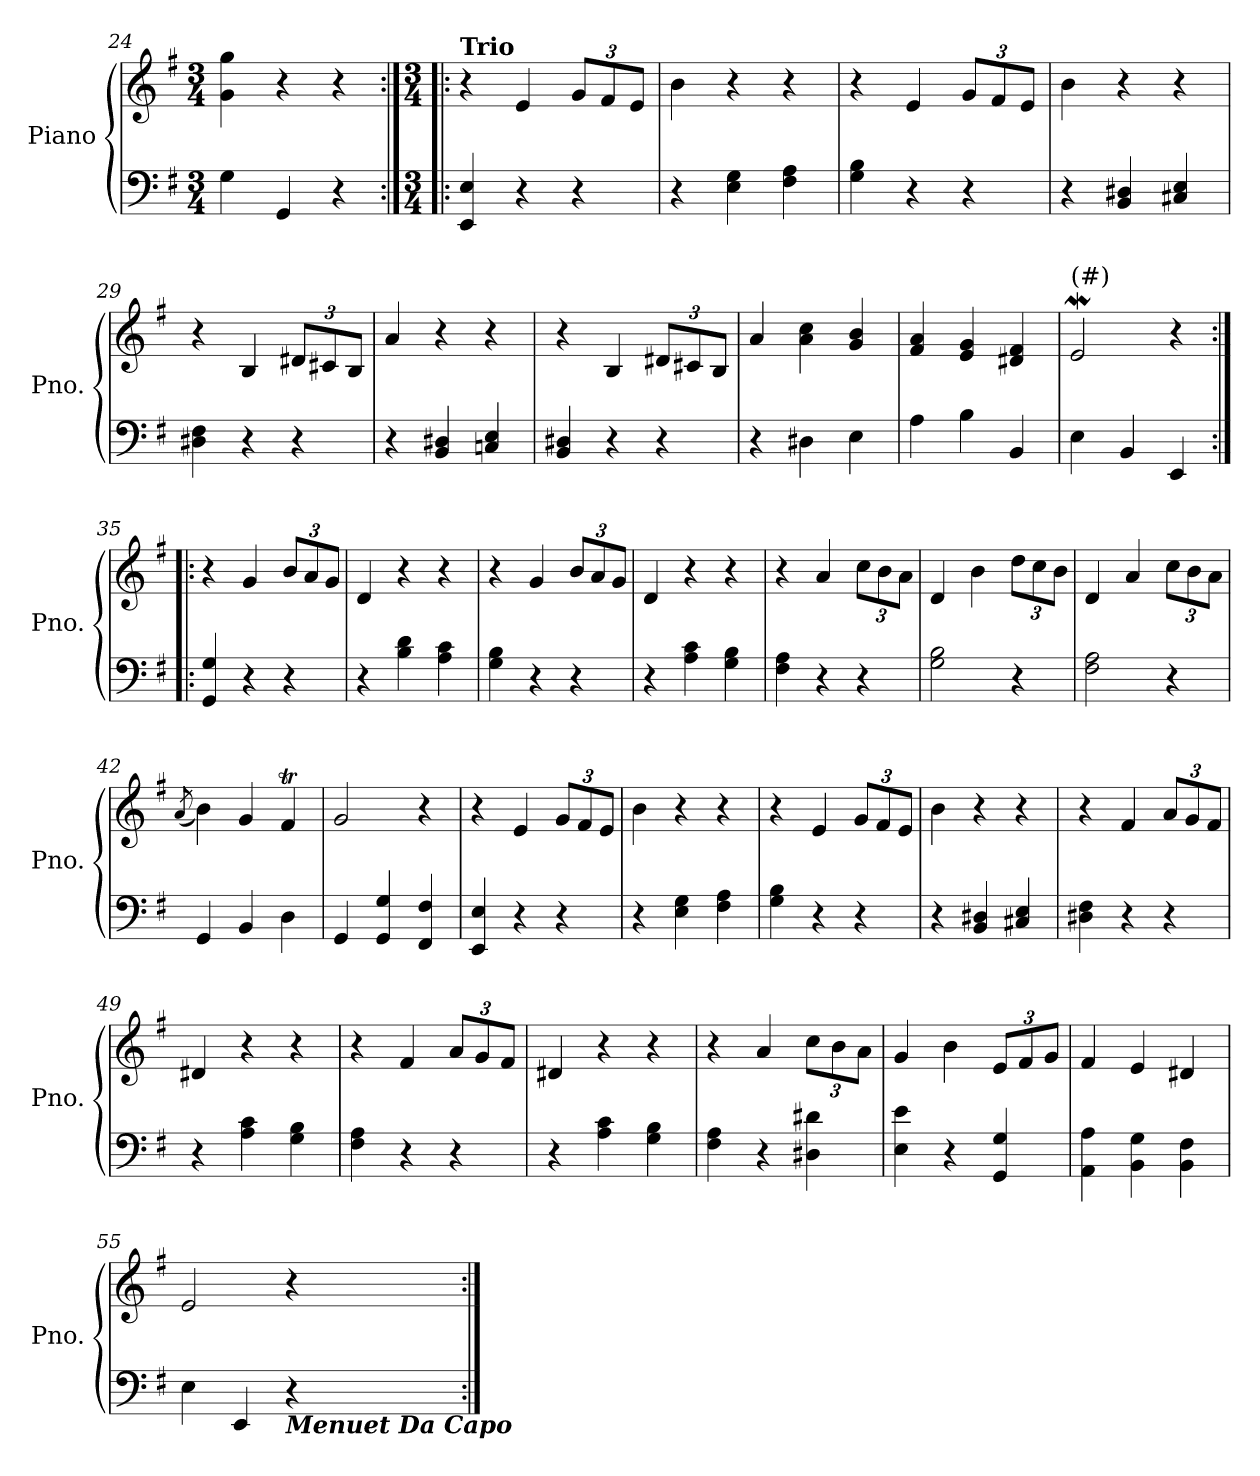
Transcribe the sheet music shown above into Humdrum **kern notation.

**kern	**kern	**dynam
*part1	*part1	*part1
*staff2	*staff1	*staff1/2
*I"Piano	*	*
*I'Pno.	*	*
*clefF4	*clefG2	*
*k[f#]	*k[f#]	*
*M3/4	*M3/4	*
=24	=24	=24
4G\	4g\ 4gg\	.
4GG/	4r	.
4r	4r	.
!!LO:LB:g=z
=25:|!|:	=25:|!|:	=25:|!|:
*M3/4	*M3/4	*
!	!LO:TX:a:B:t=Trio	!
!	!	!LO:DY:b
!	!	!LO:DY:n=1:b
!	!	!LO:DY:n=2:b
4EE/ 4E/	4r	other-dynamics p other-dynamics
4r	4e/	.
*	*Xbrackettup	*
4r	12g/L	.
.	12f#/	.
.	12e/J	.
=26	=26	=26
4r	4b\	.
4E\ 4G\	4r	.
4F#\ 4A\	4r	.
=27	=27	=27
4G\ 4B\	4r	.
4r	4e/	.
4r	12g/L	.
.	12f#/	.
.	12e/J	.
=28	=28	=28
4r	4b\	.
4BB/ 4D#X/	4r	.
4C#X/ 4E/	4r	.
=29	=29	=29
4D#X\ 4F#\	4r	.
4r	4B/	.
4r	12d#X/L	.
.	12c#X/	.
.	12B/J	.
=30	=30	=30
4r	4a/	.
4BB/ 4D#X/	4r	.
4Cn/ 4E/	4r	.
=31	=31	=31
4BB/ 4D#X/	4r	.
4r	4B/	.
4r	12d#X/L	.
.	12c#X/	.
.	12B/J	.
!!LO:LB:g=z
=32	=32	=32
4r	4a/	.
4D#X\	4a\ 4cc\	.
4E\	4g/ 4b/	.
=33	=33	=33
4A\	4f#/ 4a/	.
4B\	4e/ 4g/	.
4BB/	4d#X/ 4f#/	.
=34	=34	=34
!	!LO:TX:a:t=(#)	!
4E\	2eW/	.
4BB/	.	.
4EE/	4r	.
=35:|!|:	=35:|!|:	=35:|!|:
!	!	!LO:DY:b
!	!	!LO:DY:n=1:b
!	!	!LO:DY:n=2:b
4GG/ 4G/	4r	other-dynamics mf other-dynamics
4r	4g/	.
4r	12b/L	.
.	12a/	.
.	12g/J	.
=36	=36	=36
4r	4d/	.
4B\ 4d\	4r	.
4A\ 4c\	4r	.
=37	=37	=37
4G\ 4B\	4r	.
4r	4g/	.
4r	12b/L	.
.	12a/	.
.	12g/J	.
=38	=38	=38
4r	4d/	.
4A\ 4c\	4r	.
4G\ 4B\	4r	.
=39	=39	=39
4F#\ 4A\	4r	.
4r	4a/	.
4r	12cc\L	.
.	12b\	.
.	12a\J	.
!!LO:LB:g=z
=40	=40	=40
2G\ 2B\	4d/	.
.	4b\	.
4r	12dd\L	.
.	12cc\	.
.	12b\J	.
=41	=41	=41
2F#\ 2A\	4d/	.
.	4a/	.
4r	12cc\L	.
.	12b\	.
.	12a\J	.
=42	=42	=42
.	(<8qa/	.
4GG/	4b\)	.
4BB/	4g/	.
4D\	4f#t/	.
=43	=43	=43
4GG/	2g/	.
4GG/ 4G/	.	.
4FF#/ 4F#/	4r	.
=44	=44	=44
4EE/ 4E/	4r	.
!	!	!LO:DY:b
!	!	!LO:DY:n=1:b
!	!	!LO:DY:n=2:b
4r	4e/	other-dynamics p other-dynamics
4r	12g/L	.
.	12f#/	.
.	12e/J	.
=45	=45	=45
4r	4b\	.
4E\ 4G\	4r	.
4F#\ 4A\	4r	.
=46	=46	=46
4G\ 4B\	4r	.
4r	4e/	.
4r	12g/L	.
.	12f#/	.
.	12e/J	.
=47	=47	=47
4r	4b\	.
4BB/ 4D#X/	4r	.
4C#X/ 4E/	4r	.
!!LO:LB:g=z
=48	=48	=48
4D#X\ 4F#\	4r	.
4r	4f#/	.
4r	12a/L	.
.	12g/	.
.	12f#/J	.
=49	=49	=49
4r	4d#X/	.
4A\ 4c\	4r	.
4G\ 4B\	4r	.
=50	=50	=50
4F#\ 4A\	4r	.
4r	4f#/	.
4r	12a/L	.
.	12g/	.
.	12f#/J	.
=51	=51	=51
4r	4d#X/	.
!	!	!LO:DY:a=2
!	!	!LO:DY:n=1:a=2
!	!	!LO:DY:n=2:a=2
4A\ 4c\	4r	other-dynamics mf other-dynamics
4G\ 4B\	4r	.
=52	=52	=52
4F#\ 4A\	4r	.
4r	4a/	.
4D#X\ 4d#X\	12cc\L	.
.	12b\	.
.	12a\J	.
=53	=53	=53
4E\ 4e\	4g/	.
4r	4b\	.
4GG/ 4G/	12e/L	.
.	12f#/	.
.	12g/J	.
=54	=54	=54
4AA\ 4A\	4f#/	.
4BB\ 4G\	4e/	.
4BB\ 4F#\	4d#X/	.
=55	=55	=55
4E\	2e/	.
4EE/	.	.
!LO:TX:b:Bi:t=Menuet Da Capo	!	!
4r	4r	.
=:|!	=:|!	=:|!
*-	*-	*-
